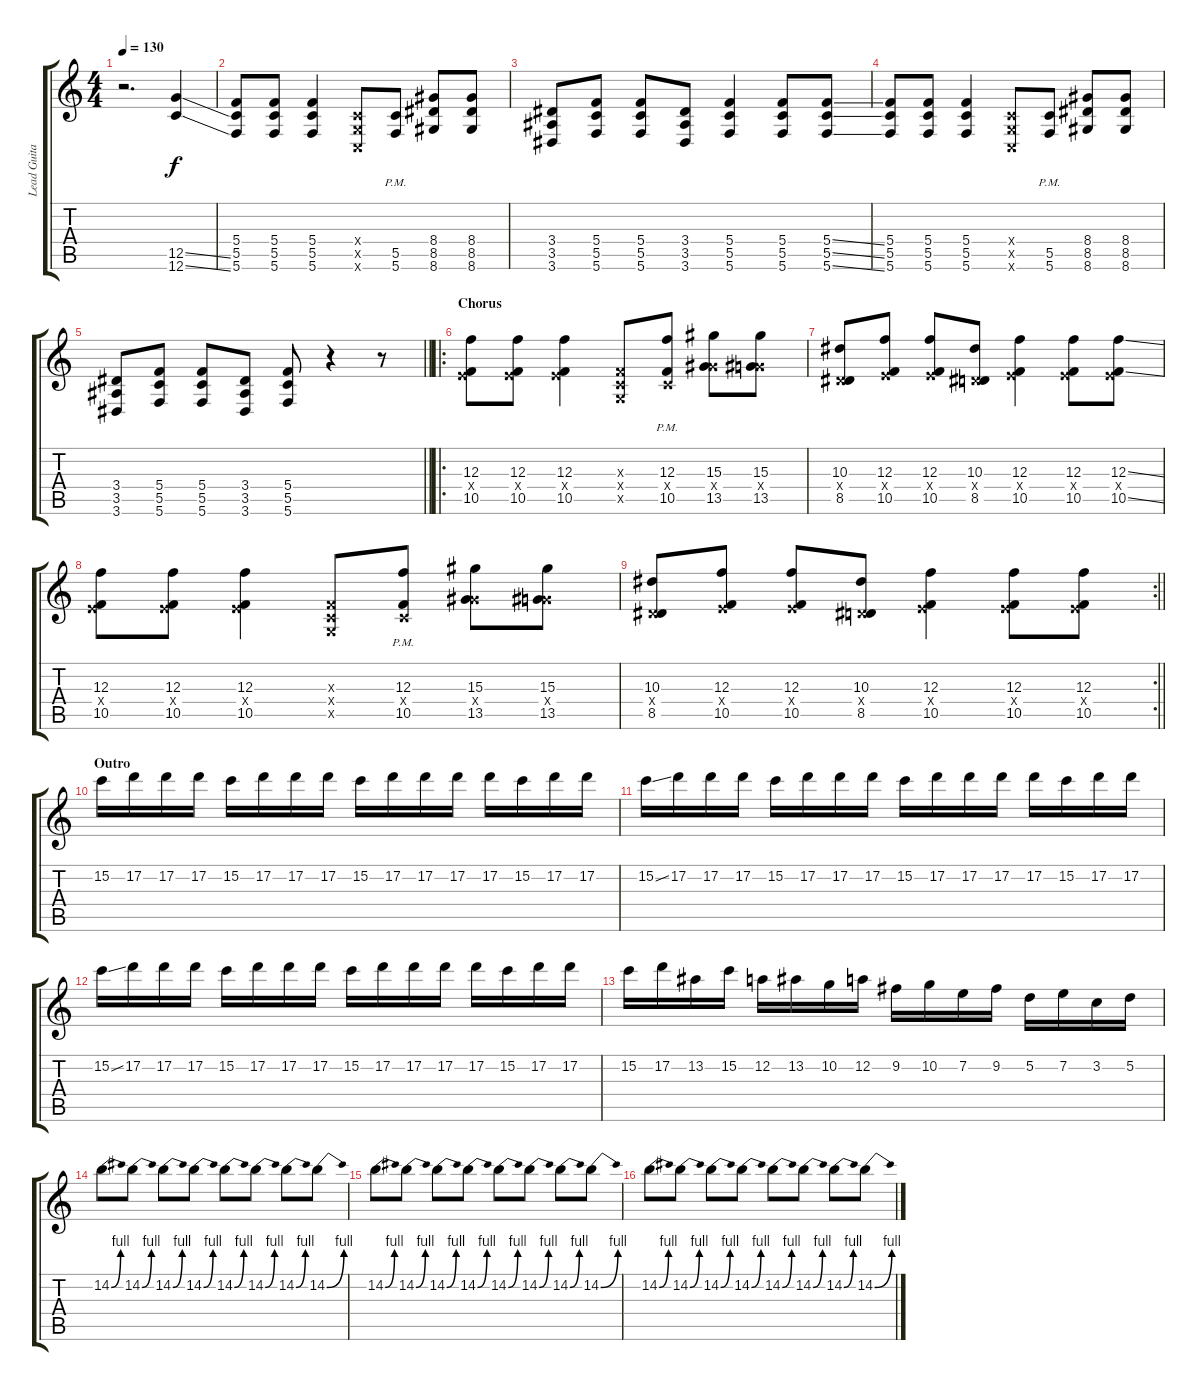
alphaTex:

\track ("Lead Guitar" "Lead Guita") {instrument overdrivenguitar}
\staff {score tabs}
\tuning (D4 A3 F3 C3 G2 C2) {hide}
\ts (4 4)
\tempo 130
\clef g2
\ks c
r.2{d dy f} (12.5{ss} 12.6{ss}).4 |
(5.4 5.5 5.6).8 (5.4 5.5 5.6).8 (5.4 5.5 5.6).4 (0.4{x} 0.5{x} 0.6{x}).8 (5.5{pm} 5.6).8 (8.4 8.5 8.6).8 (8.4 8.5 8.6).8 |
(3.4 3.5 3.6).8 (5.4 5.5 5.6).8 (5.4 5.5 5.6).8 (3.4 3.5 3.6).8 (5.4 5.5 5.6).4 (5.4 5.5 5.6).8 (5.4{ss} 5.5{ss} 5.6{ss}).8 |
(5.4 5.5 5.6).8 (5.4 5.5 5.6).8 (5.4 5.5 5.6).4 (0.4{x} 0.5{x} 0.6{x}).8 (5.5{pm} 5.6).8 (8.4 8.5 8.6).8 (8.4 8.5 8.6).8 |
\barLineRight lightlight
(3.4 3.5 3.6).8 (5.4 5.5 5.6).8 (5.4 5.5 5.6).8 (3.4 3.5 3.6).8 (5.4 5.5 5.6).8 r.4 r.8 |
\ro
\section ("" "Chorus")
(12.3 4.4{x} 10.5).8 (12.3 4.4{x} 10.5).8 (12.3 4.4{x} 10.5).4 (0.3{x} 0.4{x} 0.5{x}).8 (12.3 0.4{x} 10.5{pm}).8 (15.3 7.4{x} 13.5).8 (15.3 7.4{x} 13.5).8 |
(10.3 2.4{x} 8.5).8 (12.3 4.4{x} 10.5).8 (12.3 4.4{x} 10.5).8 (10.3 2.4{x} 8.5).8 (12.3 4.4{x} 10.5).4 (12.3 4.4{x} 10.5).8 (12.3{ss} 4.4{x} 10.5{ss}).8 |
(12.3 4.4{x} 10.5).8 (12.3 4.4{x} 10.5).8 (12.3 4.4{x} 10.5).4 (0.3{x} 0.4{x} 0.5{x}).8 (12.3 0.4{x} 10.5{pm}).8 (15.3 7.4{x} 13.5).8 (15.3 7.4{x} 13.5).8 |
\rc 2
\barLineRight lightlight
(10.3 2.4{x} 8.5).8 (12.3 4.4{x} 10.5).8 (12.3 4.4{x} 10.5).8 (10.3 2.4{x} 8.5).8 (12.3 4.4{x} 10.5).4 (12.3 4.4{x} 10.5).8 (12.3 4.4{x} 10.5).8 |
\section ("" "Outro")
15.2.16 17.2.16 17.2.16 17.2.16 15.2.16 17.2.16 17.2.16 17.2.16 15.2.16 17.2.16 17.2.16 17.2.16 17.2.16 15.2.16 17.2.16 17.2.16 |
15.2{ss}.16 17.2.16 17.2.16 17.2.16 15.2.16 17.2.16 17.2.16 17.2.16 15.2.16 17.2.16 17.2.16 17.2.16 17.2.16 15.2.16 17.2.16 17.2.16 |
15.2{ss}.16 17.2.16 17.2.16 17.2.16 15.2.16 17.2.16 17.2.16 17.2.16 15.2.16 17.2.16 17.2.16 17.2.16 17.2.16 15.2.16 17.2.16 17.2.16 |
15.2.16 17.2.16 13.2.16 15.2.16 12.2.16 13.2.16 10.2.16 12.2.16 9.2.16 10.2.16 7.2.16 9.2.16 5.2.16 7.2.16 3.2.16 5.2.16 |
14.2{be (bend 0 0 60 4)}.8 14.2{be (bend 0 0 60 4)}.8 14.2{be (bend 0 0 60 4)}.8 14.2{be (bend 0 0 60 4)}.8 14.2{be (bend 0 0 60 4)}.8 14.2{be (bend 0 0 60 4)}.8 14.2{be (bend 0 0 60 4)}.8 14.2{be (bend 0 0 60 4)}.8 |
14.2{be (bend 0 0 60 4)}.8 14.2{be (bend 0 0 60 4)}.8 14.2{be (bend 0 0 60 4)}.8 14.2{be (bend 0 0 60 4)}.8 14.2{be (bend 0 0 60 4)}.8 14.2{be (bend 0 0 60 4)}.8 14.2{be (bend 0 0 60 4)}.8 14.2{be (bend 0 0 60 4)}.8 |
14.2{be (bend 0 0 60 4)}.8 14.2{be (bend 0 0 60 4)}.8 14.2{be (bend 0 0 60 4)}.8 14.2{be (bend 0 0 60 4)}.8 14.2{be (bend 0 0 60 4)}.8 14.2{be (bend 0 0 60 4)}.8 14.2{be (bend 0 0 60 4)}.8 14.2{be (bend 0 0 60 4)}.8
